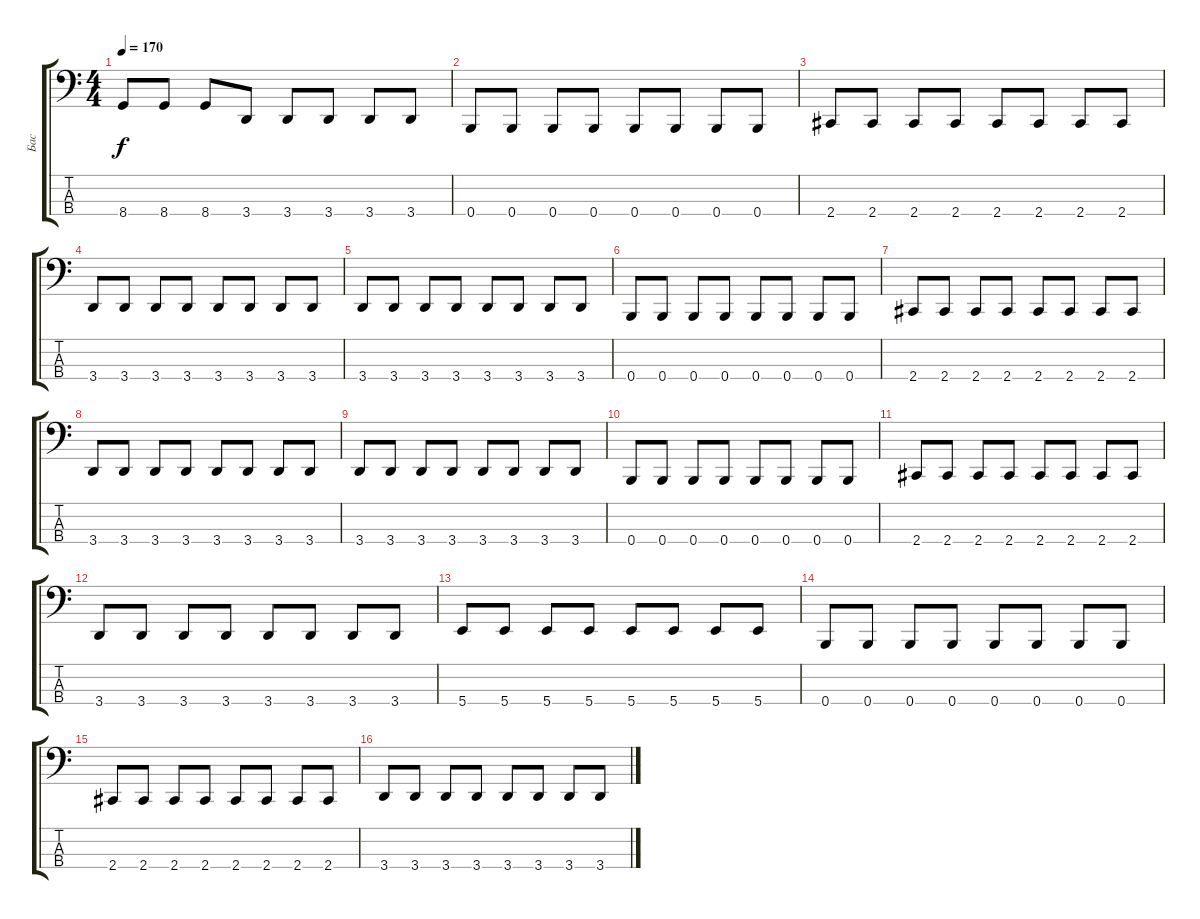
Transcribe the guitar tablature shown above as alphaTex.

\track ("Бас" "Бас") {instrument electricbasspick}
\staff {score tabs}
\tuning (E2 B1 Gb1 B0) {hide}
\ts (4 4)
\tempo 170
\clef f4
\ks c
8.4.8{dy f} 8.4.8 8.4.8 3.4.8 3.4.8 3.4.8 3.4.8 3.4.8 |
0.4.8 0.4.8 0.4.8 0.4.8 0.4.8 0.4.8 0.4.8 0.4.8 |
2.4.8 2.4.8 2.4.8 2.4.8 2.4.8 2.4.8 2.4.8 2.4.8 |
3.4.8 3.4.8 3.4.8 3.4.8 3.4.8 3.4.8 3.4.8 3.4.8 |
3.4.8 3.4.8 3.4.8 3.4.8 3.4.8 3.4.8 3.4.8 3.4.8 |
0.4.8 0.4.8 0.4.8 0.4.8 0.4.8 0.4.8 0.4.8 0.4.8 |
2.4.8 2.4.8 2.4.8 2.4.8 2.4.8 2.4.8 2.4.8 2.4.8 |
3.4.8 3.4.8 3.4.8 3.4.8 3.4.8 3.4.8 3.4.8 3.4.8 |
3.4.8 3.4.8 3.4.8 3.4.8 3.4.8 3.4.8 3.4.8 3.4.8 |
0.4.8 0.4.8 0.4.8 0.4.8 0.4.8 0.4.8 0.4.8 0.4.8 |
2.4.8 2.4.8 2.4.8 2.4.8 2.4.8 2.4.8 2.4.8 2.4.8 |
3.4.8 3.4.8 3.4.8 3.4.8 3.4.8 3.4.8 3.4.8 3.4.8 |
5.4.8 5.4.8 5.4.8 5.4.8 5.4.8 5.4.8 5.4.8 5.4.8 |
0.4.8 0.4.8 0.4.8 0.4.8 0.4.8 0.4.8 0.4.8 0.4.8 |
2.4.8 2.4.8 2.4.8 2.4.8 2.4.8 2.4.8 2.4.8 2.4.8 |
3.4.8 3.4.8 3.4.8 3.4.8 3.4.8 3.4.8 3.4.8 3.4.8
